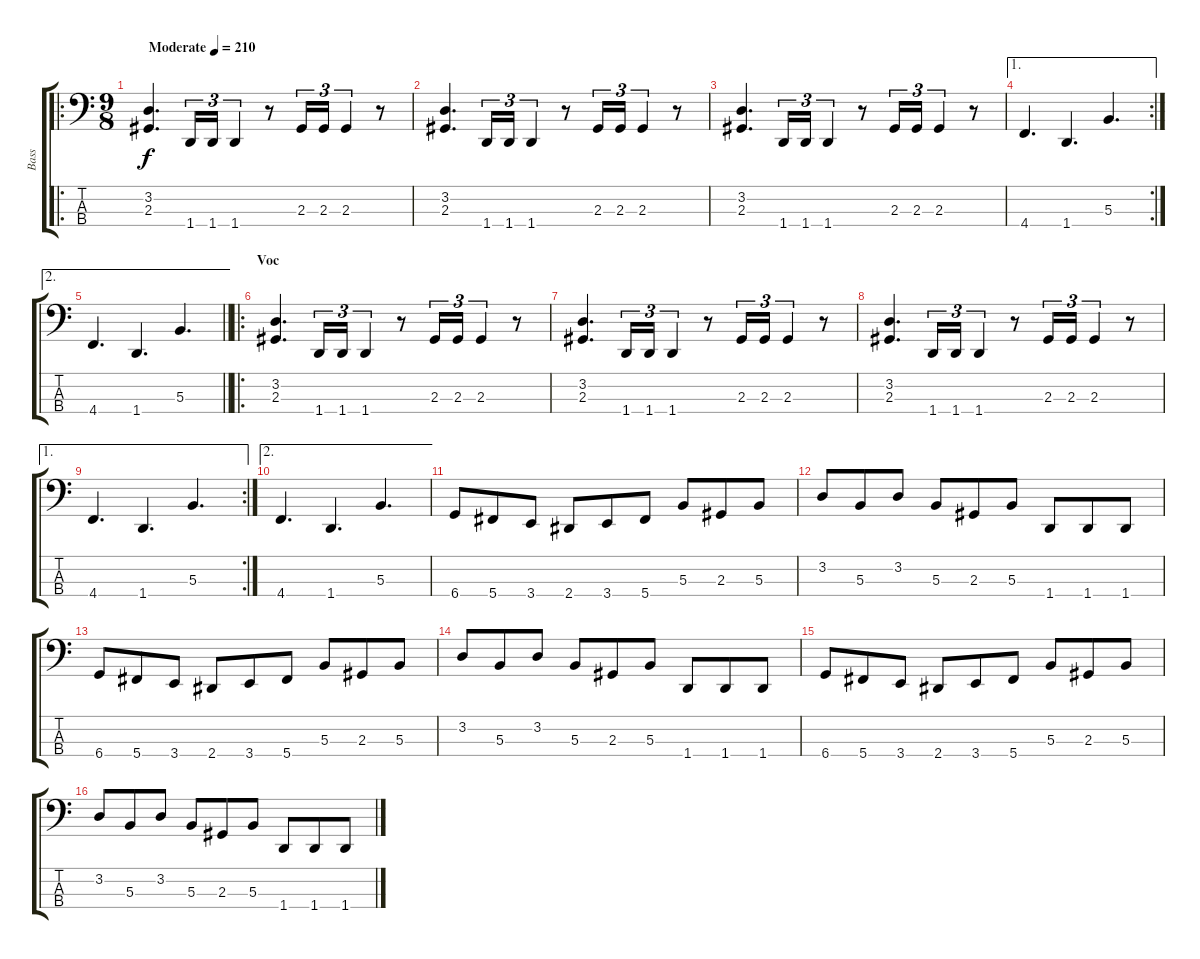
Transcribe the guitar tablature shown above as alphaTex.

\track ("Bass" "Bass") {instrument electricbasspick}
\staff {score tabs}
\tuning (E2 B1 Gb1 Db1) {hide}
\ro
\ts (9 8)
\tempo (210 "Moderate")
\clef f4
\ks c
(3.2 2.3).4{d dy f instrument electricbasspick} 1.4.16{tu (3 2)} 1.4.16{tu (3 2)} 1.4.4{tu (3 2)} r.8 2.3.16{tu (3 2)} 2.3.16{tu (3 2)} 2.3.4{tu (3 2)} r.8 |
(3.2 2.3).4{d} 1.4.16{tu (3 2)} 1.4.16{tu (3 2)} 1.4.4{tu (3 2)} r.8 2.3.16{tu (3 2)} 2.3.16{tu (3 2)} 2.3.4{tu (3 2)} r.8 |
(3.2 2.3).4{d} 1.4.16{tu (3 2)} 1.4.16{tu (3 2)} 1.4.4{tu (3 2)} r.8 2.3.16{tu (3 2)} 2.3.16{tu (3 2)} 2.3.4{tu (3 2)} r.8 |
\ae 1
\rc 2
4.4.4{d} 1.4.4{d} 5.3.4{d} |
\ae 2
\barLineRight lightlight
4.4.4{d} 1.4.4{d} 5.3.4{d} |
\ro
\section ("" "Voc")
(3.2 2.3).4{d} 1.4.16{tu (3 2)} 1.4.16{tu (3 2)} 1.4.4{tu (3 2)} r.8 2.3.16{tu (3 2)} 2.3.16{tu (3 2)} 2.3.4{tu (3 2)} r.8 |
(3.2 2.3).4{d} 1.4.16{tu (3 2)} 1.4.16{tu (3 2)} 1.4.4{tu (3 2)} r.8 2.3.16{tu (3 2)} 2.3.16{tu (3 2)} 2.3.4{tu (3 2)} r.8 |
(3.2 2.3).4{d} 1.4.16{tu (3 2)} 1.4.16{tu (3 2)} 1.4.4{tu (3 2)} r.8 2.3.16{tu (3 2)} 2.3.16{tu (3 2)} 2.3.4{tu (3 2)} r.8 |
\ae 1
\rc 2
4.4.4{d} 1.4.4{d} 5.3.4{d} |
\ae 2
4.4.4{d} 1.4.4{d} 5.3.4{d} |
6.4.8 5.4.8 3.4.8 2.4.8 3.4.8 5.4.8 5.3.8 2.3.8 5.3.8 |
3.2.8 5.3.8 3.2.8 5.3.8 2.3.8 5.3.8 1.4.8 1.4.8 1.4.8 |
6.4.8 5.4.8 3.4.8 2.4.8 3.4.8 5.4.8 5.3.8 2.3.8 5.3.8 |
3.2.8 5.3.8 3.2.8 5.3.8 2.3.8 5.3.8 1.4.8 1.4.8 1.4.8 |
6.4.8 5.4.8 3.4.8 2.4.8 3.4.8 5.4.8 5.3.8 2.3.8 5.3.8 |
3.2.8 5.3.8 3.2.8 5.3.8 2.3.8 5.3.8 1.4.8 1.4.8 1.4.8
